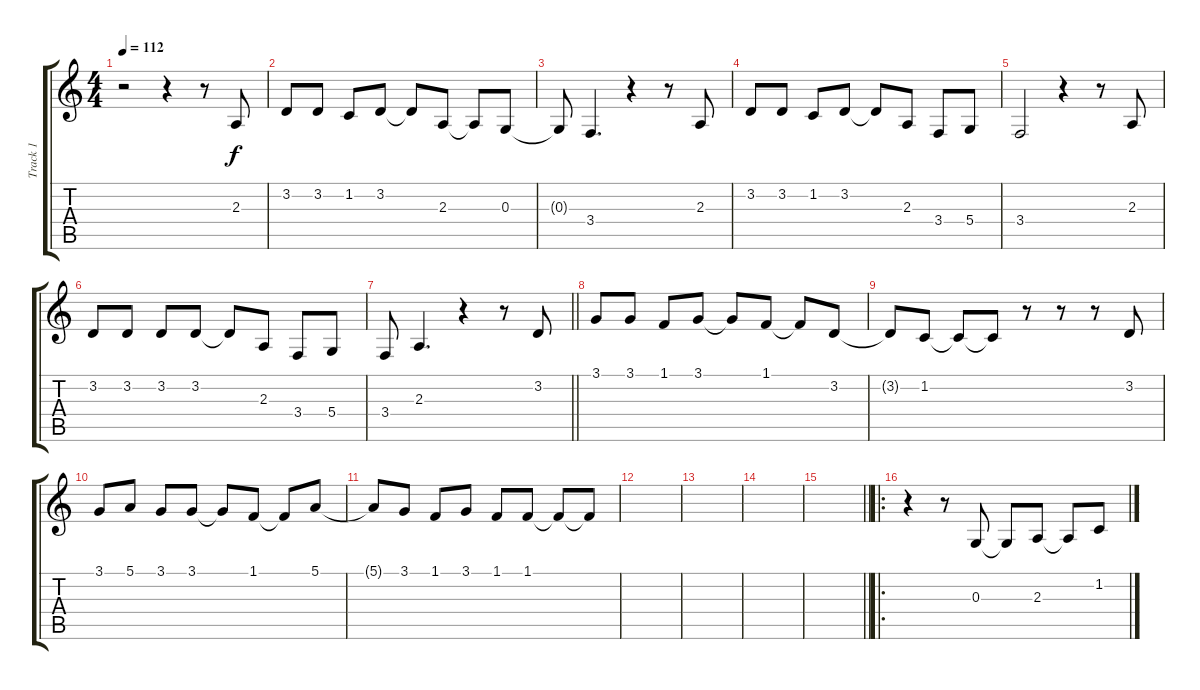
\track ("Track 1" "Track 1") {instrument tenorsax}
\staff {score tabs}
\tuning (E4 B3 G3 D3 A2 E2) {hide}
\ts (4 4)
\tempo 112
\clef g2
\ks c
r.2{dy f} r.4 r.8 2.3.8 |
3.2.8 3.2.8 1.2.8 3.2.8 3.2{t}.8 2.3.8 2.3{t}.8 0.3.8 |
0.3{t}.8 3.4.4{d} r.4 r.8 2.3.8 |
3.2.8 3.2.8 1.2.8 3.2.8 3.2{t}.8 2.3.8 3.4.8 5.4.8 |
3.4.2 r.4 r.8 2.3.8 |
3.2.8 3.2.8 3.2.8 3.2.8 3.2{t}.8 2.3.8 3.4.8 5.4.8 |
\barLineRight lightlight
3.4.8 2.3.4{d} r.4 r.8 3.2.8 |
3.1.8 3.1.8 1.1.8 3.1.8 3.1{t}.8 1.1.8 1.1{t}.8 3.2.8 |
3.2{t}.8 1.2.8 1.2{t}.8 1.2{t}.8 r.8 r.8 r.8 3.2.8 |
3.1.8 5.1.8 3.1.8 3.1.8 3.1{t}.8 1.1.8 1.1{t}.8 5.1.8 |
5.1{t}.8 3.1.8 1.1.8 3.1.8 1.1.8 1.1.8 1.1{t}.8 1.1{t}.8 |
|
|
|
\barLineRight lightlight
|
\ro
r.4 r.8 0.3.8 0.3{t}.8 2.3.8 2.3{t}.8 1.2.8
